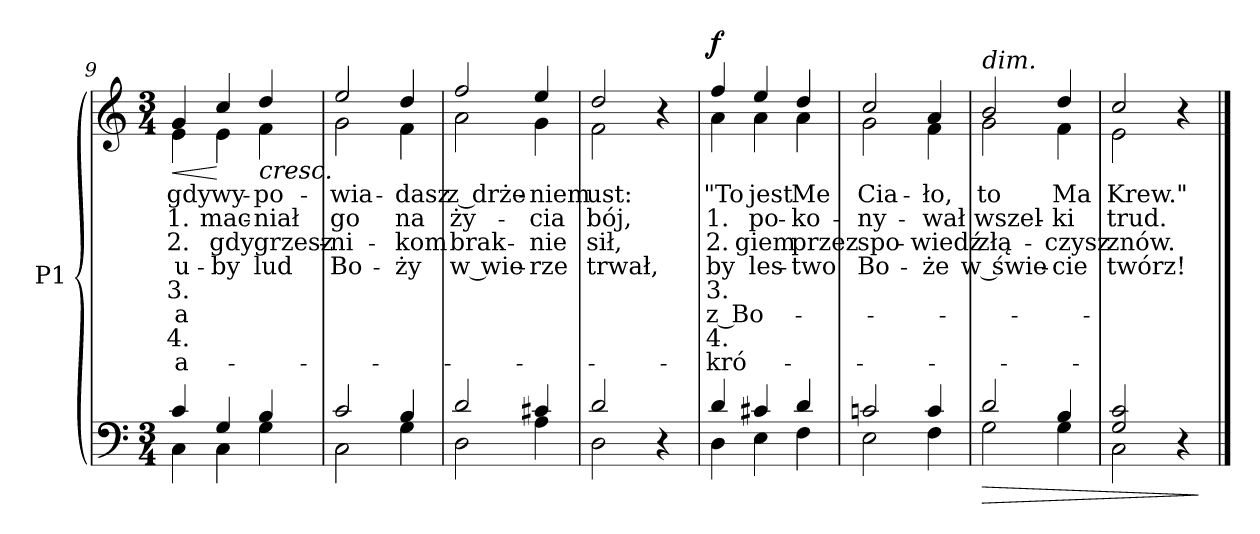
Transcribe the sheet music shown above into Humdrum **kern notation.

**kern	**kern	**text	**text	**text	**text	**text	**text	**text	**text	**dynam
*part1	*part1	*part1	*part1	*part1	*part1	*part1	*part1	*part1	*part1	*part1
*staff2	*staff1	*staff1	*staff1	*staff1	*staff1	*staff1	*staff1	*staff1	*staff1	*staff1/2
*I"P1	*	*	*	*	*	*	*	*	*	*
!!LO:LB:g=z
*clefF4	*clefG2	*	*	*	*	*	*	*	*	*
*k[]	*k[]	*	*	*	*	*	*	*	*	*
*C:	*C:	*	*	*	*	*	*	*	*	*
*M3/4	*M3/4	*	*	*	*	*	*	*	*	*
=9	=9	=9	=9	=9	=9	=9	=9	=9	=9	=9
*^	*	*	*	*	*	*	*	*	*	*
!	!	!	!LO:LY:b:color=#000000	!LO:LY:b:color=#000000	!LO:LY:b:color=#000000	!LO:LY:b:color=#000000	!LO:LY:b:color=#000000	!LO:LY:b:color=#000000	!LO:LY:b:color=#000000	!LO:LY:b:color=#000000	!LO:HP:b
*	*	*^	*	*	*	*	*	*	*	*	*
4ci/	4Ci\	4gi/	4ei\	gdy	1.	2.	u-	3.	a	4.	a-	<
!	!	!	!	!LO:LY:b:color=#000000	!LO:LY:b:color=#000000	!LO:LY:b:color=#000000	!LO:LY:b:color=#000000	!	!	!	!	!
4Gi/	4Ci\	4cci/	4ei\	wy-	-mac-	gdy	-by	.	.	.	.	[
!	!	!	!	!LO:LY:b:color=#000000	!LO:LY:b:color=#000000	!LO:LY:b:color=#000000	!LO:LY:b:color=#000000	!	!	!	!	!LO:HP:n=1:b
4Bi/	4Gi\	4ddi/	4fi\	-po-	-niał	grzesz-	lud	.	.	.	.	[ <
=10	=10	=10	=10	=10	=10	=10	=10	=10	=10	=10	=10	=10
!	!	!	!	!LO:LY:b:color=#000000	!LO:LY:b:color=#000000	!LO:LY:b:color=#000000	!LO:LY:b:color=#000000	!	!	!	!	!
2ci/	2Ci\	2eei/	2gi\	-wia-	go	-ni-	Bo-	.	.	.	.	.
!	!	!	!	!LO:LY:b:color=#000000	!LO:LY:b:color=#000000	!LO:LY:b:color=#000000	!LO:LY:b:color=#000000	!	!	!	!	!
4Bi/	4Gi\	4ddi/	4fi\	-dasz	na	-kom	-ży	.	.	.	.	.
=11	=11	=11	=11	=11	=11	=11	=11	=11	=11	=11	=11	=11
!	!	!	!	!LO:LY:b:color=#000000	!LO:LY:b:color=#000000	!LO:LY:b:color=#000000	!LO:LY:b:color=#000000	!	!	!	!	!
2di/	2Di\	2ffi/	2ai\	z drże-	ży-	brak-	w wie-	.	.	.	.	.
!	!	!	!	!LO:LY:b:color=#000000	!LO:LY:b:color=#000000	!LO:LY:b:color=#000000	!LO:LY:b:color=#000000	!	!	!	!	!
4c#Xi/	4Ai\	4eei/	4gi\	-niem	-cia	-nie	-rze	.	.	.	.	.
=12	=12	=12	=12	=12	=12	=12	=12	=12	=12	=12	=12	=12
!	!	!	!	!LO:LY:b:color=#000000	!LO:LY:b:color=#000000	!LO:LY:b:color=#000000	!LO:LY:b:color=#000000	!	!	!	!	!
2di/	2Di\	2ddi/	2fi\	ust:	bój,	sił,	trwał,	.	.	.	.	.
4r	4ryy	4r	4ryy	.	.	.	.	.	.	.	.	.
!!LO:LB:g=z	!!
=13	=13	=13	=13	=13	=13	=13	=13	=13	=13	=13	=13	=13
!	!	!	!	!LO:LY:b:color=#000000	!LO:LY:b:color=#000000	!LO:LY:b:color=#000000	!LO:LY:b:color=#000000	!LO:LY:b:color=#000000	!LO:LY:b:color=#000000	!LO:LY:b:color=#000000	!LO:LY:b:color=#000000	!
4di/	4Di\	4ffi/	4ai\	"To	1.	2.	by	3.	z Bo-	4.	kró-	f
!	!	!	!	!LO:LY:b:color=#000000	!LO:LY:b:color=#000000	!LO:LY:b:color=#000000	!LO:LY:b:color=#000000	!	!	!	!	!
4c#Xi/	4Ei\	4eei/	4ai\	jest	po-	-giem	-les-	.	.	.	.	.
!	!	!	!	!LO:LY:b:color=#000000	!LO:LY:b:color=#000000	!LO:LY:b:color=#000000	!LO:LY:b:color=#000000	!	!	!	!	!
4di/	4Fi\	4ddi/	4ai\	Me	-ko-	przez	-two	.	.	.	.	.
=14	=14	=14	=14	=14	=14	=14	=14	=14	=14	=14	=14	=14
!	!	!	!	!LO:LY:b:color=#000000	!LO:LY:b:color=#000000	!LO:LY:b:color=#000000	!LO:LY:b:color=#000000	!	!	!	!	!
2cni/	2Ei\	2cci/	2gi\	Cia-	-ny-	spo-	Bo-	.	.	.	.	.
!	!	!	!	!LO:LY:b:color=#000000	!LO:LY:b:color=#000000	!LO:LY:b:color=#000000	!LO:LY:b:color=#000000	!	!	!	!	!
4ci/	4Fi\	4ai/	4fi\	-ło,	-wał	-wiedź	-że	.	.	.	.	.
=15	=15	=15	=15	=15	=15	=15	=15	=15	=15	=15	=15	=15
!	!	!	!	!	!	!	!	!	!	!	!	!LO:HP:b=2
!	!	!LO:TX:a:i:t=dim.	!	!	!	!	!	!	!	!	!	!
!	!	!	!	!LO:LY:b:color=#000000	!LO:LY:b:color=#000000	!LO:LY:b:color=#000000	!LO:LY:b:color=#000000	!	!	!	!	!LO:HP:n=1:b
2di/	2Gi\	2bi/	2gi\	to	wszel-	złą-	w świe-	.	.	.	.	> >
!	!	!	!	!LO:LY:b:color=#000000	!LO:LY:b:color=#000000	!LO:LY:b:color=#000000	!LO:LY:b:color=#000000	!	!	!	!	!
4Bi/	4Gi\	4ddi/	4fi\	Ma	-ki	-czysz	-cie	.	.	.	.	.
=16	=16	=16	=16	=16	=16	=16	=16	=16	=16	=16	=16	=16
!	!	!	!	!LO:LY:b:color=#000000	!LO:LY:b:color=#000000	!LO:LY:b:color=#000000	!LO:LY:b:color=#000000	!	!	!	!	!
2Gi/ 2ci	2Ci\	2cci/	2ei\	Krew."	trud.	znów.	twórz!	.	.	.	.	.
4r	4ryy	4r	4ryy	.	.	.	.	.	.	.	.	.
*v	*v	*	*	*	*	*	*	*	*	*	*	*
*	*v	*v	*	*	*	*	*	*	*	*	*
.	.	.	.	.	.	.	.	.	.	] ]
==	==	==	==	==	==	==	==	==	==	==
*-	*-	*-	*-	*-	*-	*-	*-	*-	*-	*-
